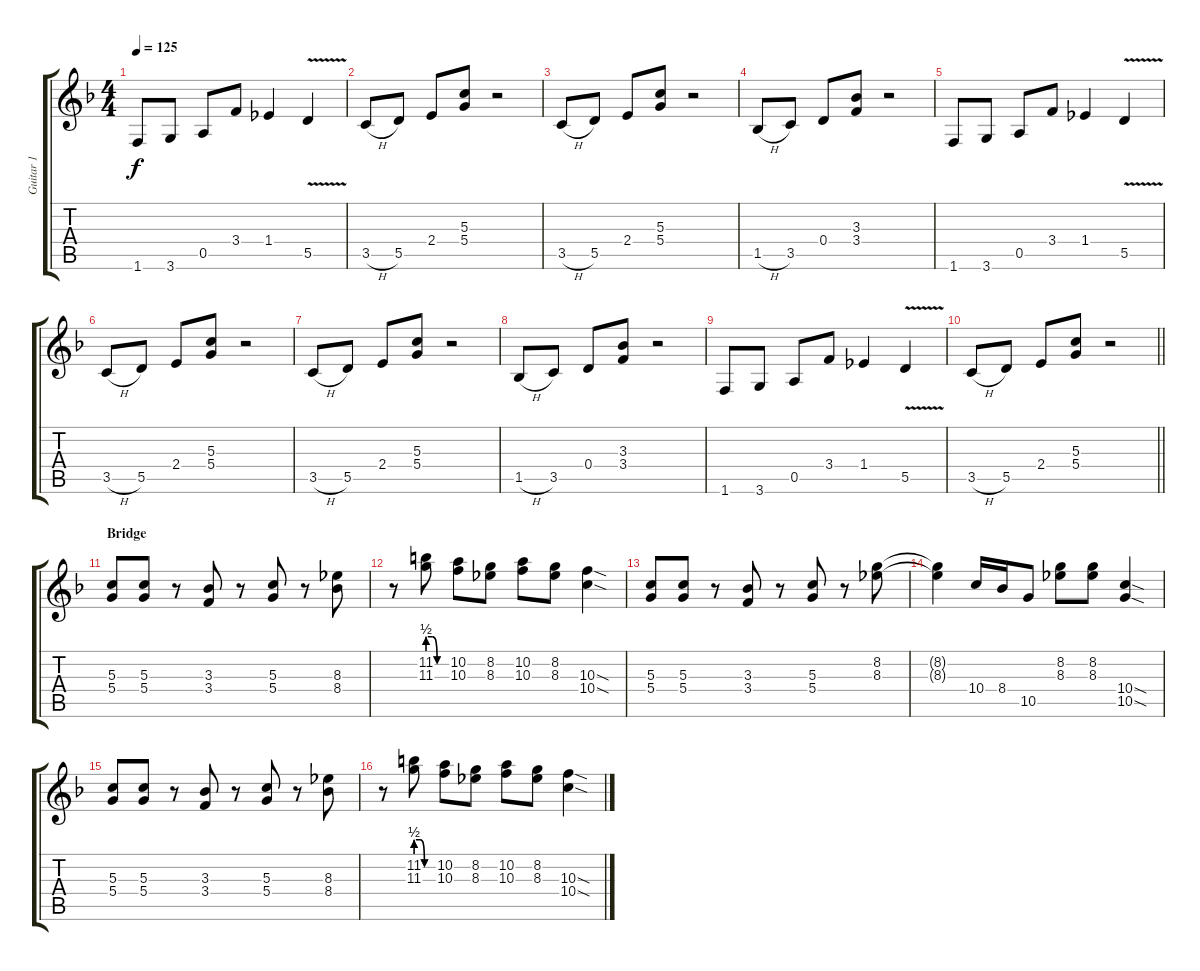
\track ("Guitar 1" "Guitar 1") {instrument electricguitarclean}
\staff {score tabs}
\tuning (E4 B3 G3 D3 A2 E2) {hide}
\ts (4 4)
\tempo 125
\clef g2
\ks f
1.6.8{dy f} 3.6.8 0.5.8 3.4.8 1.4.4 5.5{v}.4 |
3.5{h}.8 5.5.8 2.4.8 (5.3 5.4).8 r.2 |
3.5{h}.8 5.5.8 2.4.8 (5.3 5.4).8 r.2 |
1.5{h}.8 3.5.8 0.4.8 (3.3 3.4).8 r.2 |
1.6.8 3.6.8 0.5.8 3.4.8 1.4.4 5.5{v}.4 |
3.5{h}.8 5.5.8 2.4.8 (5.3 5.4).8 r.2 |
3.5{h}.8 5.5.8 2.4.8 (5.3 5.4).8 r.2 |
1.5{h}.8 3.5.8 0.4.8 (3.3 3.4).8 r.2 |
1.6.8 3.6.8 0.5.8 3.4.8 1.4.4 5.5{v}.4 |
\barLineRight lightlight
3.5{h}.8 5.5.8 2.4.8 (5.3 5.4).8 r.2 |
\section ("" "Bridge")
(5.3 5.4).8 (5.3 5.4).8 r.8 (3.3 3.4).8 r.8 (5.3 5.4).8 r.8 (8.3 8.4).8 |
r.8 (11.2{be (custom 0 2 15 2 30 0 60 0)} 11.3{be (custom 0 2 15 2 30 0 60 0)}).8 (10.2 10.3).8 (8.2 8.3).8 (10.2 10.3).8 (8.2 8.3).8 (10.3{sod} 10.4{sod}).4 |
(5.3 5.4).8 (5.3 5.4).8 r.8 (3.3 3.4).8 r.8 (5.3 5.4).8 r.8 (8.2 8.3).8 |
(8.2{t} 8.3{t}).4 10.4.16 8.4.16 10.5.8 (8.2 8.3).8 (8.2 8.3).8 (10.4{sod} 10.5{sod}).4 |
(5.3 5.4).8 (5.3 5.4).8 r.8 (3.3 3.4).8 r.8 (5.3 5.4).8 r.8 (8.3 8.4).8 |
r.8 (11.2{be (custom 0 2 15 2 30 0 60 0)} 11.3{be (custom 0 2 15 2 30 0 60 0)}).8 (10.2 10.3).8 (8.2 8.3).8 (10.2 10.3).8 (8.2 8.3).8 (10.3{sod} 10.4{sod}).4
